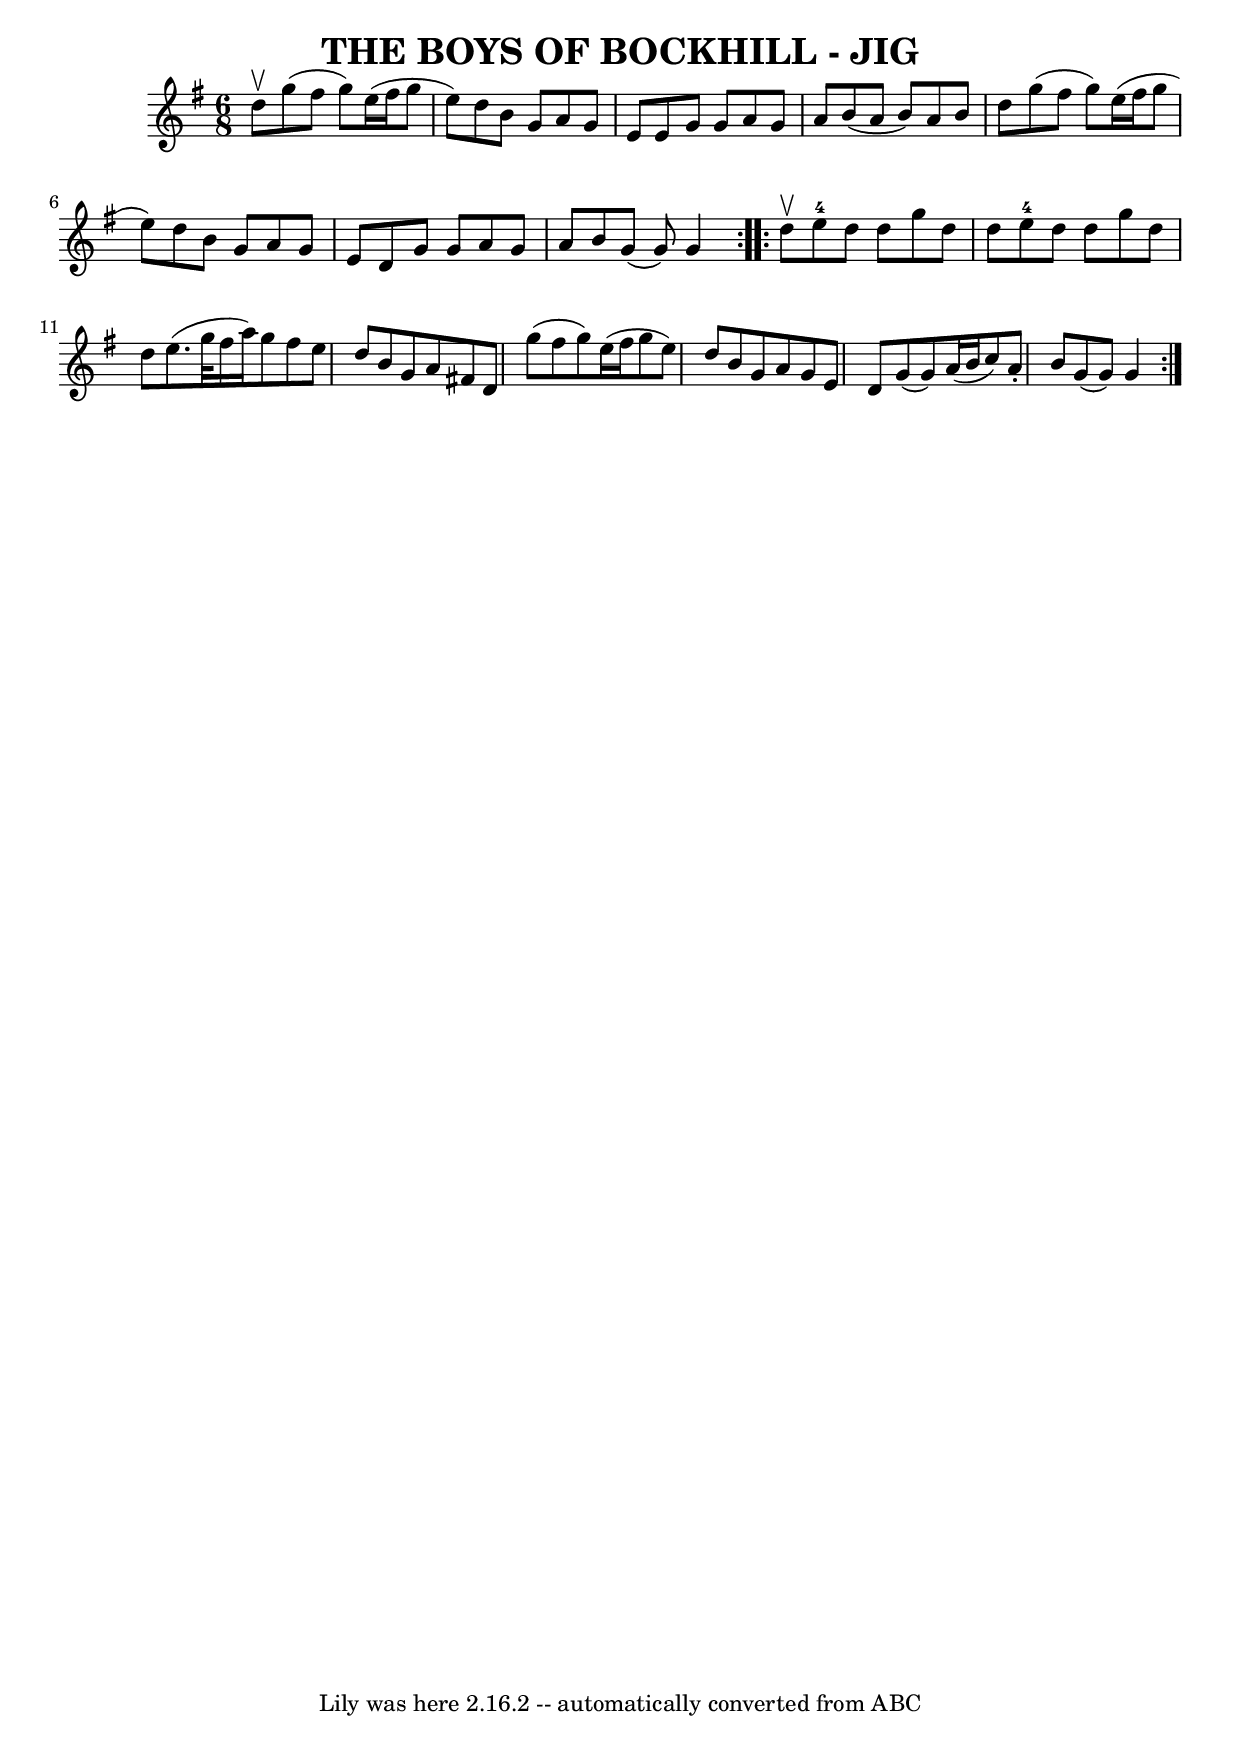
\version "2.16.2"
\include "Mammoth.ily"
\header {
  %% book = "Ryan's Mammoth Collection of Fiddle Tunes"
  crossRefNumber = "1"
  footnotes = ""
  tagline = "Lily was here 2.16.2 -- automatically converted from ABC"
  title = "THE BOYS OF BOCKHILL - JIG"

}
voicedefault =  {



  \repeat volta 2 {

    \time 6/8 
    \key g \major
 d''8^\upbow       |
    g''8 (fis''8 g''8 
    ) e''16 (fis''16 g''8 e''8)   |
    d''8 b'8 g'8    
    a'8 g'8 e'8    |
    e'8 g'8 g'8 a'8 g'8 a'8    
    |
    b'8 (a'8 b'8) a'8 b'8 d''8        |
    g''8 (
    fis''8 g''8) e''16 (fis''16 g''8 e''8)   |
    d''8  
    b'8 g'8 a'8 g'8 e'8    |
    d'8 g'8 g'8 a'8 g'8 
    a'8    |
    b'8 g'8 (g'8) g'4    
  }     
  \repeat volta 2 {
    
    d''8^\upbow       |
    e''8-4 d''8 d''8 g''8 d''8    
    d''8    |
    e''8-4 d''8 d''8 g''8 d''8 d''8    
    |
    e''8. (g''32 fis''16 a''16) g''8 fis''8 e''8    
    |
    d''8 b'8 g'8 a'8 fis'!8 d'8        |
    g''8 (
    fis''8 g''8) e''16 (fis''16 g''8 e''8)   |
    d''8   
    b'8 g'8 a'8 g'8 e'8    |
    d'8 g'8 (g'8) a'16 (
    b'16 c''8) a'8 -.   |
    b'8 g'8 (g'8) g'4    
  }   

}

\score{
  <<

    \context Staff="default"
    {
      \voicedefault 
      
    }

  >>
  \layout {
    
  }
  \midi {
  }

}
